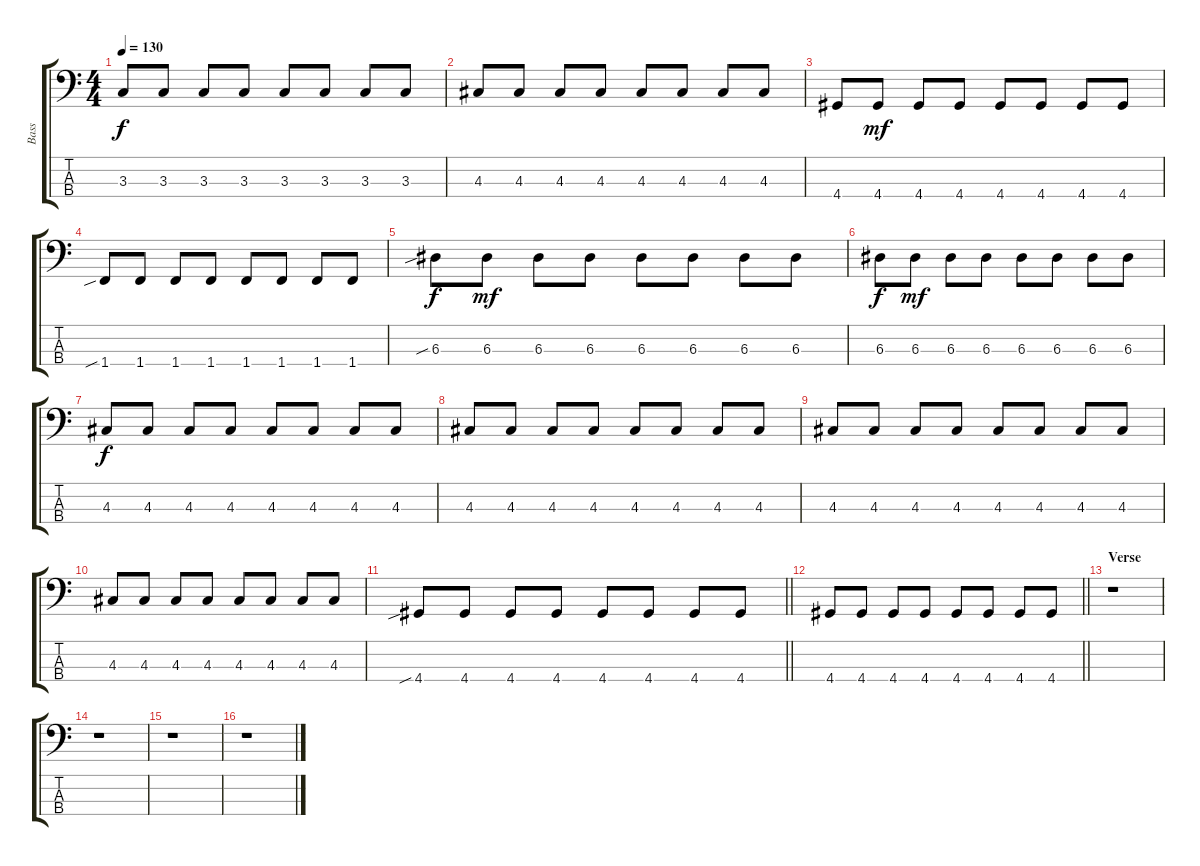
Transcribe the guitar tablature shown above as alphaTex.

\track ("Bass" "Bass") {instrument synthbass1}
\staff {score tabs}
\tuning (G2 D2 A1 E1) {hide}
\ts (4 4)
\tempo 130
\clef f4
\ks c
3.3.8{dy f} 3.3.8 3.3.8 3.3.8 3.3.8 3.3.8 3.3.8 3.3.8 |
4.3.8 4.3.8 4.3.8 4.3.8 4.3.8 4.3.8 4.3.8 4.3.8 |
4.4.8 4.4.8{dy mf} 4.4.8 4.4.8 4.4.8 4.4.8 4.4.8 4.4.8 |
1.4{sib}.8 1.4.8 1.4.8 1.4.8 1.4.8 1.4.8 1.4.8 1.4.8 |
6.3{sib}.8{dy f} 6.3.8{dy mf} 6.3.8 6.3.8 6.3.8 6.3.8 6.3.8 6.3.8 |
6.3.8{dy f} 6.3.8{dy mf} 6.3.8 6.3.8 6.3.8 6.3.8 6.3.8 6.3.8 |
4.3.8{dy f} 4.3.8 4.3.8 4.3.8 4.3.8 4.3.8 4.3.8 4.3.8 |
4.3.8 4.3.8 4.3.8 4.3.8 4.3.8 4.3.8 4.3.8 4.3.8 |
4.3.8 4.3.8 4.3.8 4.3.8 4.3.8 4.3.8 4.3.8 4.3.8 |
4.3.8 4.3.8 4.3.8 4.3.8 4.3.8 4.3.8 4.3.8 4.3.8 |
\barLineRight lightlight
4.4{sib}.8 4.4.8 4.4.8 4.4.8 4.4.8 4.4.8 4.4.8 4.4.8 |
\barLineRight lightlight
4.4.8 4.4.8 4.4.8 4.4.8 4.4.8 4.4.8 4.4.8 4.4.8 |
\section ("" "Verse")
r.1 |
r.1 |
r.1 |
r.1
